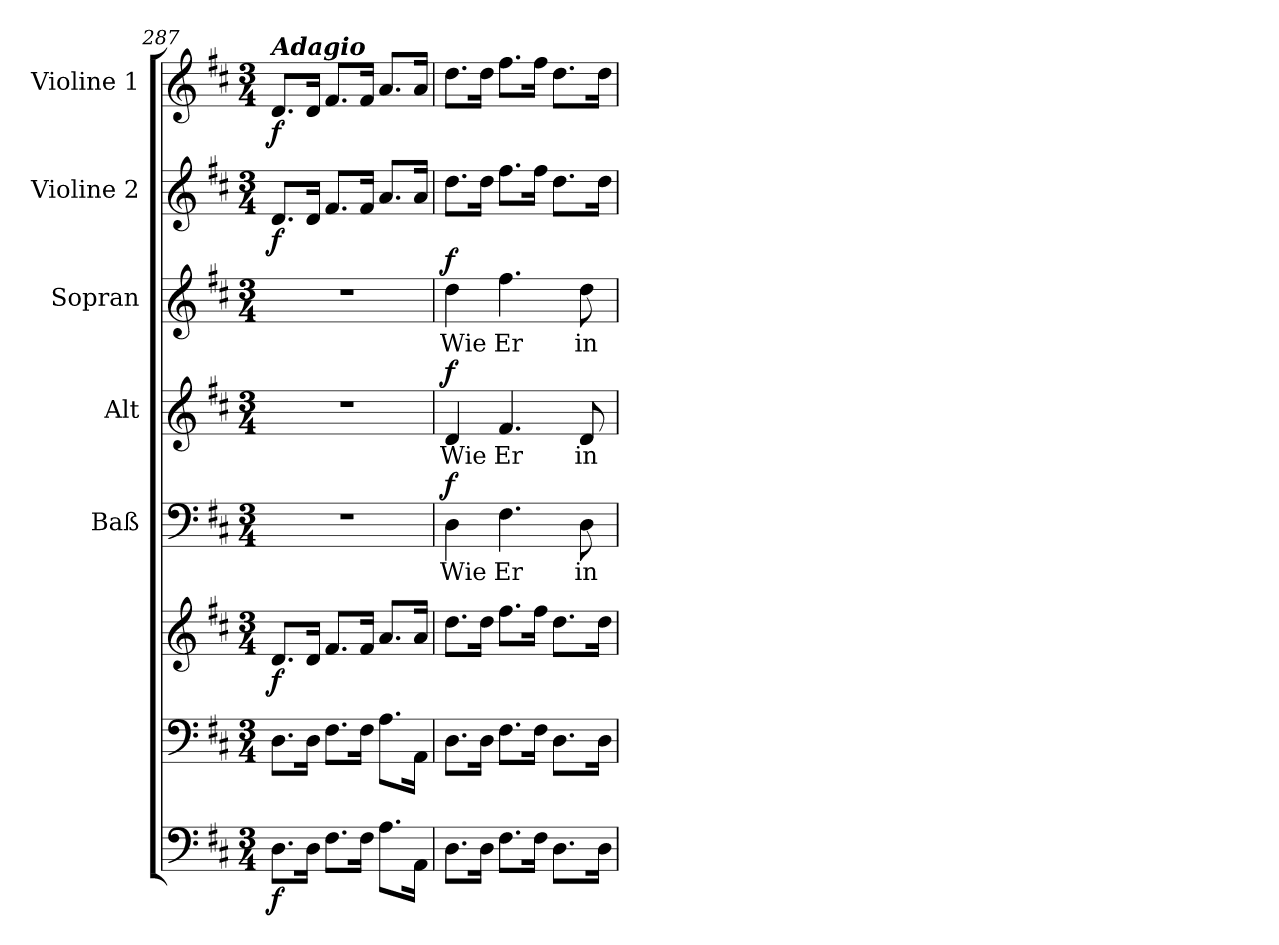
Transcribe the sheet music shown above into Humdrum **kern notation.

**kern	**dynam	**kern	**kern	**dynam	**kern	**text	**dynam	**kern	**text	**dynam	**kern	**text	**dynam	**kern	**dynam	**kern	**dynam
*part7	*part7	*part6	*part6	*part6	*part5	*part5	*part5	*part4	*part4	*part4	*part3	*part3	*part3	*part2	*part2	*part1	*part1
*staff8	*staff8	*staff7	*staff6	*staff6/7	*staff5	*staff5	*staff5	*staff4	*staff4	*staff4	*staff3	*staff3	*staff3	*staff2	*staff2	*staff1	*staff1
*	*	*	*	*	*I"Baß	*	*	*I"Alt	*	*	*I"Sopran	*	*	*I"Violine 2	*	*I"Violine 1	*
*	*	*	*	*	*	*	*	*	*	*	*	*	*	*I'Vln	*	*I'Vln	*
!!LO:PB:g=z
*clefF4	*	*clefF4	*clefG2	*	*clefF4	*	*	*clefG2	*	*	*clefG2	*	*	*clefG2	*	*clefG2	*
*ITrd7c12	*	*	*	*	*	*	*	*	*	*	*	*	*	*	*	*	*
*k[f#c#]	*	*k[f#c#]	*k[f#c#]	*	*k[f#c#]	*	*	*k[f#c#]	*	*	*k[f#c#]	*	*	*k[f#c#]	*	*k[f#c#]	*
*D:	*	*D:	*D:	*	*D:	*	*	*D:	*	*	*D:	*	*	*D:	*	*D:	*
*M3/4	*	*M3/4	*M3/4	*	*M3/4	*	*	*M3/4	*	*	*M3/4	*	*	*M3/4	*	*M3/4	*
=287	=287	=287	=287	=287	=287	=287	=287	=287	=287	=287	=287	=287	=287	=287	=287	=287	=287
!	!	!	!	!	!	!	!	!	!	!	!	!	!	!	!	!LO:TX:a:Bi:t=Adagio	!
!	!LO:DY:b	!	!	!LO:DY:b	!	!	!	!	!	!	!	!	!	!	!LO:DY:b	!	!LO:DY:b
8.DD\L	f	8.D\L	8.d/L	f	2.r	.	.	2.r	.	.	2.r	.	.	8.d/L	f	8.d/L	f
16DD\Jk	.	16D\Jk	16d/Jk	.	.	.	.	.	.	.	.	.	.	16d/Jk	.	16d/Jk	.
8.FF#\L	.	8.F#\L	8.f#/L	.	.	.	.	.	.	.	.	.	.	8.f#/L	.	8.f#/L	.
16FF#\Jk	.	16F#\Jk	16f#/Jk	.	.	.	.	.	.	.	.	.	.	16f#/Jk	.	16f#/Jk	.
8.AA\L	.	8.A\L	8.a/L	.	.	.	.	.	.	.	.	.	.	8.a/L	.	8.a/L	.
16AAA\Jk	.	16AA\Jk	16a/Jk	.	.	.	.	.	.	.	.	.	.	16a/Jk	.	16a/Jk	.
=288	=288	=288	=288	=288	=288	=288	=288	=288	=288	=288	=288	=288	=288	=288	=288	=288	=288
!	!	!	!	!	!	!LO:LY:b	!LO:DY:a	!	!LO:LY:b	!LO:DY:a	!	!LO:LY:b	!LO:DY:a	!	!	!	!
8.DD\L	.	8.D\L	8.dd\L	.	4D\	Wie	f	4d/	Wie	f	4dd\	Wie	f	8.dd\L	.	8.dd\L	.
16DD\Jk	.	16D\Jk	16dd\Jk	.	.	.	.	.	.	.	.	.	.	16dd\Jk	.	16dd\Jk	.
!	!	!	!	!	!	!LO:LY:b	!	!	!LO:LY:b	!	!	!LO:LY:b	!	!	!	!	!
8.FF#\L	.	8.F#\L	8.ff#\L	.	4.F#\	Er	.	4.f#/	Er	.	4.ff#\	Er	.	8.ff#\L	.	8.ff#\L	.
16FF#\Jk	.	16F#\Jk	16ff#\Jk	.	.	.	.	.	.	.	.	.	.	16ff#\Jk	.	16ff#\Jk	.
8.DD\L	.	8.D\L	8.dd\L	.	.	.	.	.	.	.	.	.	.	8.dd\L	.	8.dd\L	.
!	!	!	!	!	!	!LO:LY:b	!	!	!LO:LY:b	!	!	!LO:LY:b	!	!	!	!	!
.	.	.	.	.	8D\	in	.	8d/	in	.	8dd\	in	.	.	.	.	.
16DD\Jk	.	16D\Jk	16dd\Jk	.	.	.	.	.	.	.	.	.	.	16dd\Jk	.	16dd\Jk	.
=	=	=	=	=	=	=	=	=	=	=	=	=	=	=	=	=	=
*-	*-	*-	*-	*-	*-	*-	*-	*-	*-	*-	*-	*-	*-	*-	*-	*-	*-
